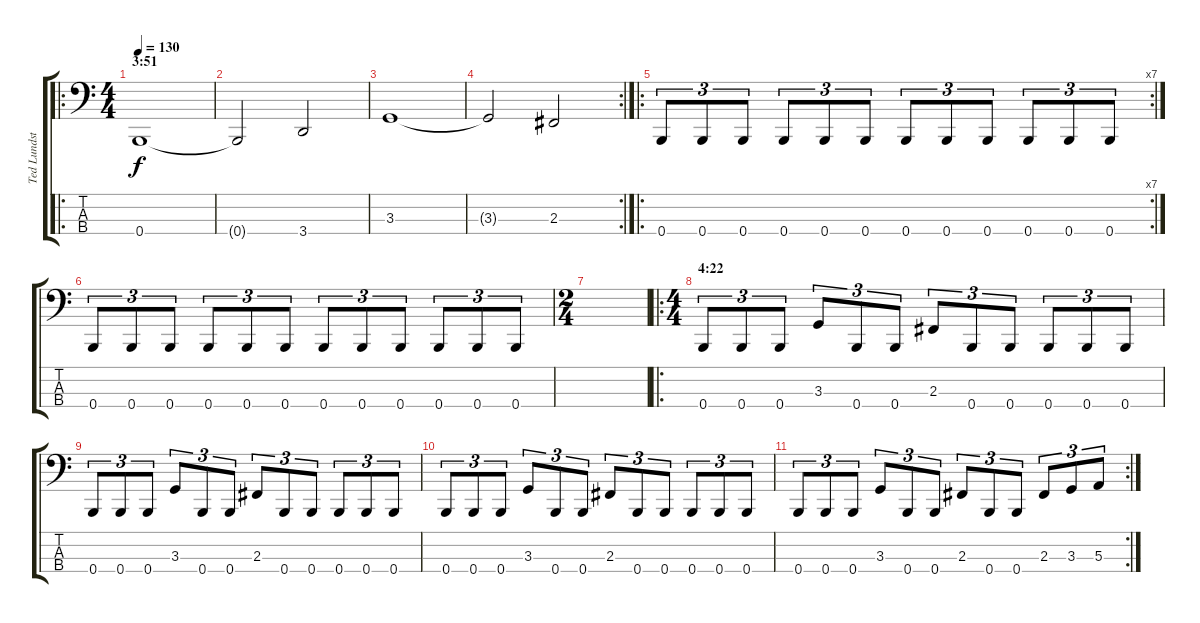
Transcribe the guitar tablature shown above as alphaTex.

\track ("Ted Lundström" "Ted Lundst") {instrument electricbasspick}
\staff {score tabs}
\tuning (D2 A1 E1 B0) {hide}
\ro
\ts (4 4)
\section ("" "3:51")
\tempo 130
\clef f4
\ks c
0.4.1{dy f} |
0.4{t}.2 3.4.2 |
3.3.1 |
\rc 2
3.3{t}.2 2.3.2 |
\ro
\rc 7
0.4.8{tu (3 2)} 0.4.8{tu (3 2)} 0.4.8{tu (3 2)} 0.4.8{tu (3 2)} 0.4.8{tu (3 2)} 0.4.8{tu (3 2)} 0.4.8{tu (3 2)} 0.4.8{tu (3 2)} 0.4.8{tu (3 2)} 0.4.8{tu (3 2)} 0.4.8{tu (3 2)} 0.4.8{tu (3 2)} |
0.4.8{tu (3 2)} 0.4.8{tu (3 2)} 0.4.8{tu (3 2)} 0.4.8{tu (3 2)} 0.4.8{tu (3 2)} 0.4.8{tu (3 2)} 0.4.8{tu (3 2)} 0.4.8{tu (3 2)} 0.4.8{tu (3 2)} 0.4.8{tu (3 2)} 0.4.8{tu (3 2)} 0.4.8{tu (3 2)} |
\ts (2 4)
|
\ro
\ts (4 4)
\section ("" "4:22")
0.4.8{tu (3 2)} 0.4.8{tu (3 2)} 0.4.8{tu (3 2)} 3.3.8{tu (3 2)} 0.4.8{tu (3 2)} 0.4.8{tu (3 2)} 2.3.8{tu (3 2)} 0.4.8{tu (3 2)} 0.4.8{tu (3 2)} 0.4.8{tu (3 2)} 0.4.8{tu (3 2)} 0.4.8{tu (3 2)} |
0.4.8{tu (3 2)} 0.4.8{tu (3 2)} 0.4.8{tu (3 2)} 3.3.8{tu (3 2)} 0.4.8{tu (3 2)} 0.4.8{tu (3 2)} 2.3.8{tu (3 2)} 0.4.8{tu (3 2)} 0.4.8{tu (3 2)} 0.4.8{tu (3 2)} 0.4.8{tu (3 2)} 0.4.8{tu (3 2)} |
0.4.8{tu (3 2)} 0.4.8{tu (3 2)} 0.4.8{tu (3 2)} 3.3.8{tu (3 2)} 0.4.8{tu (3 2)} 0.4.8{tu (3 2)} 2.3.8{tu (3 2)} 0.4.8{tu (3 2)} 0.4.8{tu (3 2)} 0.4.8{tu (3 2)} 0.4.8{tu (3 2)} 0.4.8{tu (3 2)} |
\rc 2
0.4.8{tu (3 2)} 0.4.8{tu (3 2)} 0.4.8{tu (3 2)} 3.3.8{tu (3 2)} 0.4.8{tu (3 2)} 0.4.8{tu (3 2)} 2.3.8{tu (3 2)} 0.4.8{tu (3 2)} 0.4.8{tu (3 2)} 2.3.8{tu (3 2)} 3.3.8{tu (3 2)} 5.3.8{tu (3 2)}
